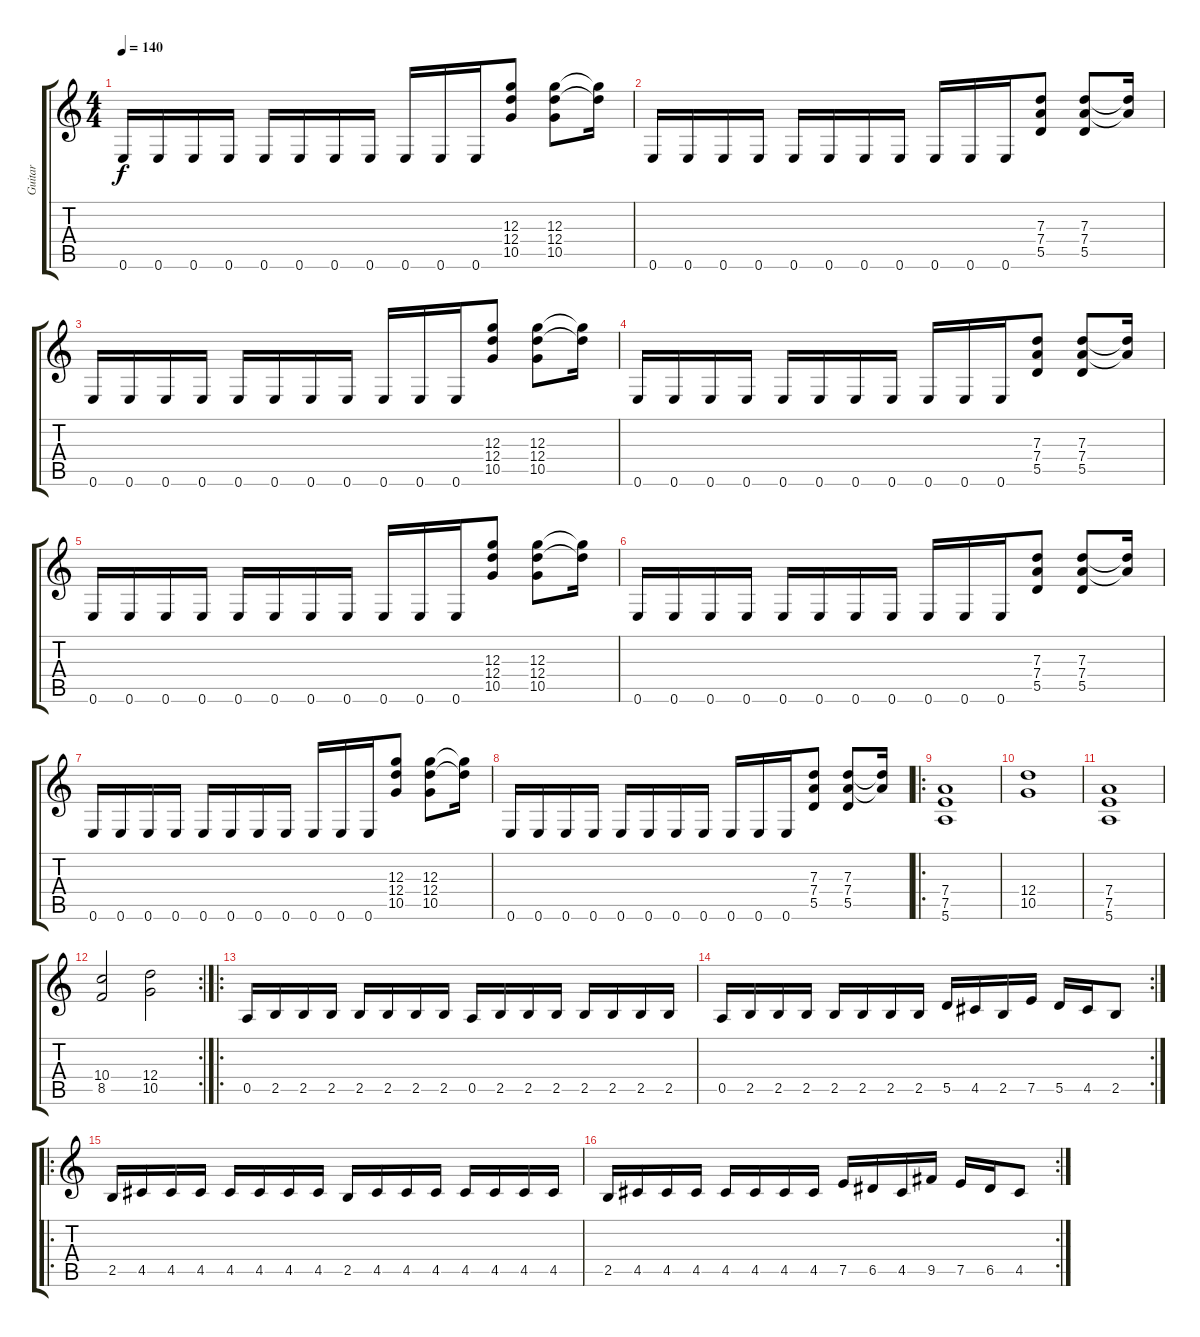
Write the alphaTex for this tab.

\track ("Guitar" "Guitar") {instrument distortionguitar}
\staff {score tabs}
\tuning (E4 B3 G3 D3 A2 E2) {hide}
\ts (4 4)
\tempo 140
\clef g2
\ks c
0.6.16{dy f} 0.6.16 0.6.16 0.6.16 0.6.16 0.6.16 0.6.16 0.6.16 0.6.16 0.6.16 0.6.16 (12.3 12.4 10.5).8 (12.3 12.4 10.5).8 (12.3{t} 12.4{t}).16 |
0.6.16 0.6.16 0.6.16 0.6.16 0.6.16 0.6.16 0.6.16 0.6.16 0.6.16 0.6.16 0.6.16 (7.3 7.4 5.5).8 (7.3 7.4 5.5).8 (7.3{t} 7.4{t}).16 |
0.6.16 0.6.16 0.6.16 0.6.16 0.6.16 0.6.16 0.6.16 0.6.16 0.6.16 0.6.16 0.6.16 (12.3 12.4 10.5).8 (12.3 12.4 10.5).8 (12.3{t} 12.4{t}).16 |
0.6.16 0.6.16 0.6.16 0.6.16 0.6.16 0.6.16 0.6.16 0.6.16 0.6.16 0.6.16 0.6.16 (7.3 7.4 5.5).8 (7.3 7.4 5.5).8 (7.3{t} 7.4{t}).16 |
0.6.16 0.6.16 0.6.16 0.6.16 0.6.16 0.6.16 0.6.16 0.6.16 0.6.16 0.6.16 0.6.16 (12.3 12.4 10.5).8 (12.3 12.4 10.5).8 (12.3{t} 12.4{t}).16 |
0.6.16 0.6.16 0.6.16 0.6.16 0.6.16 0.6.16 0.6.16 0.6.16 0.6.16 0.6.16 0.6.16 (7.3 7.4 5.5).8 (7.3 7.4 5.5).8 (7.3{t} 7.4{t}).16 |
0.6.16 0.6.16 0.6.16 0.6.16 0.6.16 0.6.16 0.6.16 0.6.16 0.6.16 0.6.16 0.6.16 (12.3 12.4 10.5).8 (12.3 12.4 10.5).8 (12.3{t} 12.4{t}).16 |
0.6.16 0.6.16 0.6.16 0.6.16 0.6.16 0.6.16 0.6.16 0.6.16 0.6.16 0.6.16 0.6.16 (7.3 7.4 5.5).8 (7.3 7.4 5.5).8 (7.3{t} 7.4{t}).16 |
\ro
(7.4 7.5 5.6).1 |
(12.4 10.5).1 |
(7.4 7.5 5.6).1 |
\rc 2
(10.4 8.5).2 (12.4 10.5).2 |
\ro
0.5.16 2.5.16 2.5.16 2.5.16 2.5.16 2.5.16 2.5.16 2.5.16 0.5.16 2.5.16 2.5.16 2.5.16 2.5.16 2.5.16 2.5.16 2.5.16 |
\rc 2
0.5.16 2.5.16 2.5.16 2.5.16 2.5.16 2.5.16 2.5.16 2.5.16 5.5.16 4.5.16 2.5.16 7.5.16 5.5.16 4.5.16 2.5.8 |
\ro
2.5.16 4.5.16 4.5.16 4.5.16 4.5.16 4.5.16 4.5.16 4.5.16 2.5.16 4.5.16 4.5.16 4.5.16 4.5.16 4.5.16 4.5.16 4.5.16 |
\rc 2
2.5.16 4.5.16 4.5.16 4.5.16 4.5.16 4.5.16 4.5.16 4.5.16 7.5.16 6.5.16 4.5.16 9.5.16 7.5.16 6.5.16 4.5.8
